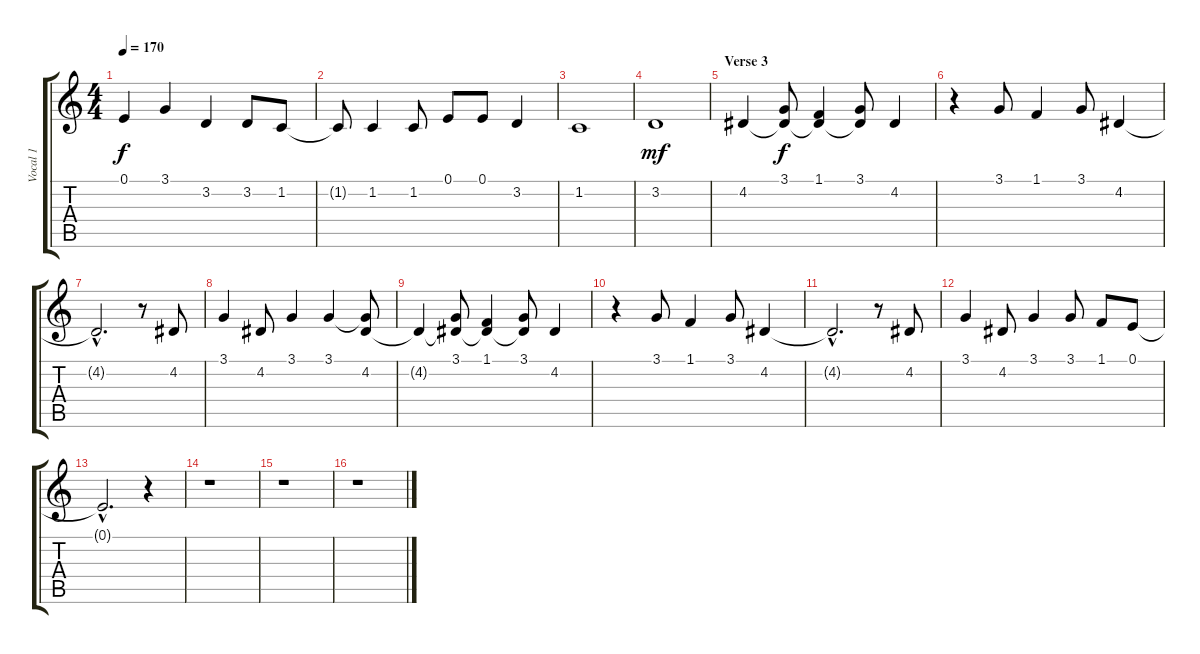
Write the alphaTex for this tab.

\track ("Vocal 1" "Vocal 1") {instrument ocarina}
\staff {score tabs}
\tuning (E4 B3 G3 D3 A2 E2) {hide}
\ts (4 4)
\tempo 170
\clef g2
\ks c
0.1.4{dy f} 3.1.4 3.2.4 3.2.8 1.2.8 |
1.2{t}.8 1.2.4 1.2.8 0.1.8 0.1.8 3.2.4 |
1.2.1 |
3.2.1{dy mf} |
\section ("" "Verse 3")
4.2.4 (3.1 4.2{t}).8{dy f} (1.1 4.2{t}).4 (3.1 4.2{t}).8 4.2.4 |
r.4 3.1.8 1.1.4 3.1.8 4.2.4 |
4.2{hac t}.2{d} r.8 4.2.8 |
3.1.4 4.2.8 3.1.4 3.1.4 (3.1{t} 4.2).8 |
4.2{t}.4 (3.1 4.2{t}).8 (1.1 4.2{t}).4 (3.1 4.2{t}).8 4.2.4 |
r.4 3.1.8 1.1.4 3.1.8 4.2.4 |
4.2{hac t}.2{d} r.8 4.2.8 |
3.1.4 4.2.8 3.1.4 3.1.8 1.1.8 0.1.8 |
0.1{hac t}.2{d} r.4 |
r.1 |
r.1 |
r.1
